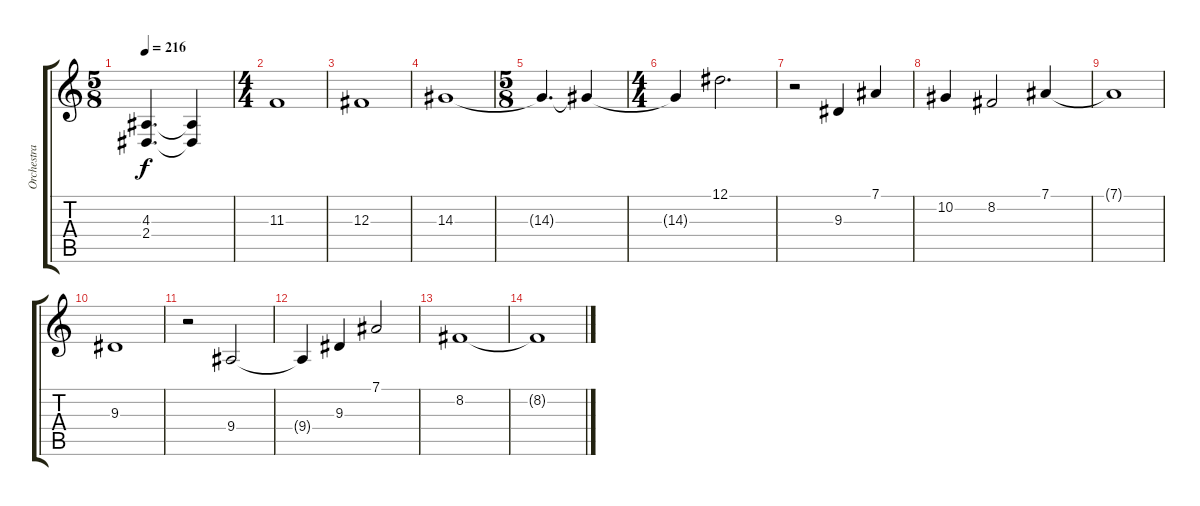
\track ("Orchestra 1" "Orchestra ") {instrument stringensemble1}
\staff {score tabs}
\tuning (Eb4 Bb3 Gb3 Db3 Ab2 Eb2) {hide}
\ts (5 8)
\tempo 216
\clef g2
\ks c
(4.3 2.4).4{d dy f} (4.3{t} 2.4{t}).4 |
\ts (4 4)
11.3.1 |
12.3.1 |
14.3.1 |
\ts (5 8)
14.3{t}.4{d} 14.3{t}.4 |
\ts (4 4)
14.3{t}.4 12.1.2{d} |
r.2 9.3.4 7.1.4 |
10.2.4 8.2.2 7.1.4 |
7.1{t}.1 |
9.3.1 |
r.2 9.4.2 |
9.4{t}.4 9.3.4 7.1.2 |
8.2.1 |
8.2{t}.1
